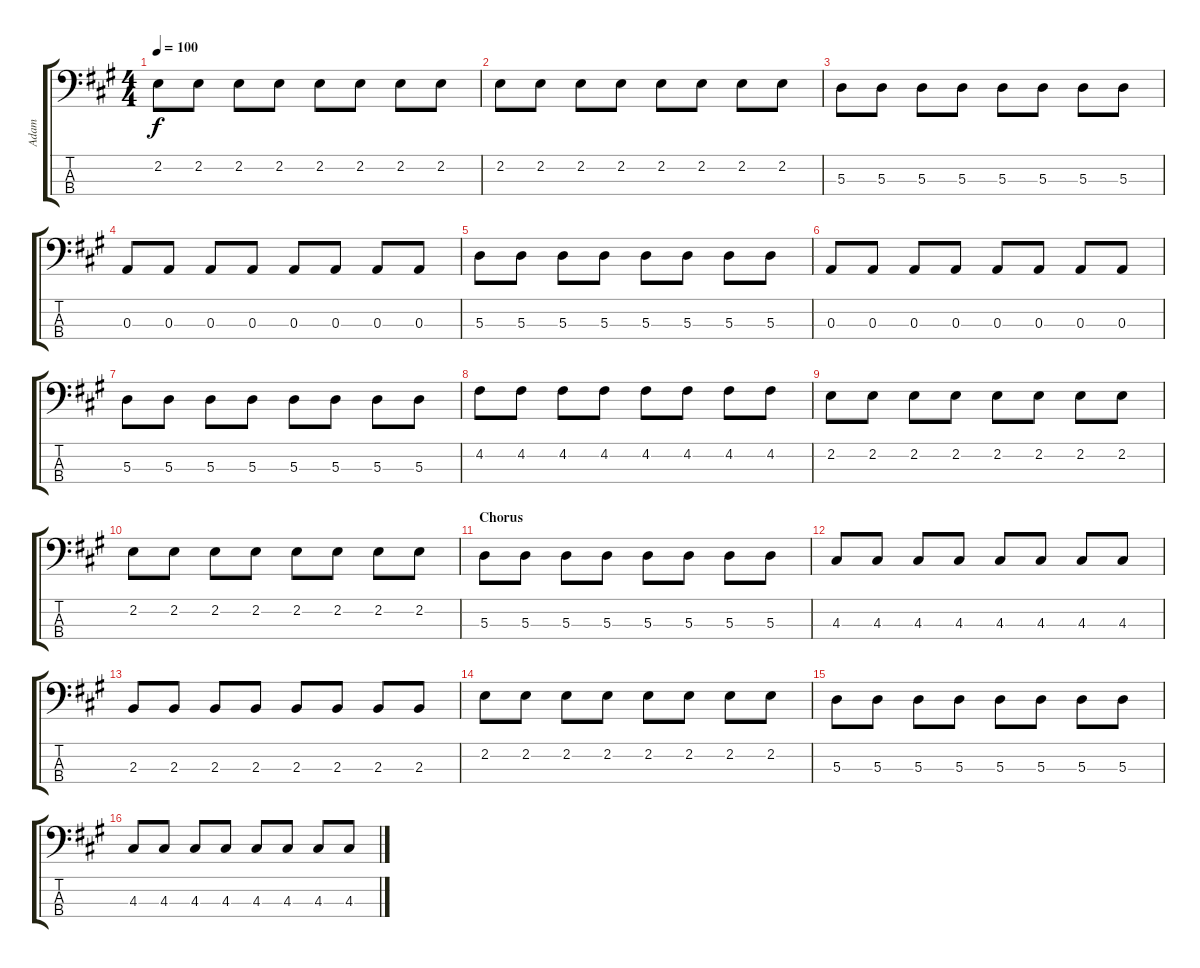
\track ("Adam" "Adam") {instrument electricbassfinger}
\staff {score tabs}
\tuning (G2 D2 A1 E1) {hide}
\ts (4 4)
\tempo 100
\clef f4
\ks f#minor
2.2.8{dy f} 2.2.8 2.2.8 2.2.8 2.2.8 2.2.8 2.2.8 2.2.8 |
2.2.8 2.2.8 2.2.8 2.2.8 2.2.8 2.2.8 2.2.8 2.2.8 |
5.3.8 5.3.8 5.3.8 5.3.8 5.3.8 5.3.8 5.3.8 5.3.8 |
0.3.8 0.3.8 0.3.8 0.3.8 0.3.8 0.3.8 0.3.8 0.3.8 |
5.3.8 5.3.8 5.3.8 5.3.8 5.3.8 5.3.8 5.3.8 5.3.8 |
0.3.8 0.3.8 0.3.8 0.3.8 0.3.8 0.3.8 0.3.8 0.3.8 |
5.3.8 5.3.8 5.3.8 5.3.8 5.3.8 5.3.8 5.3.8 5.3.8 |
4.2.8 4.2.8 4.2.8 4.2.8 4.2.8 4.2.8 4.2.8 4.2.8 |
2.2.8 2.2.8 2.2.8 2.2.8 2.2.8 2.2.8 2.2.8 2.2.8 |
2.2.8 2.2.8 2.2.8 2.2.8 2.2.8 2.2.8 2.2.8 2.2.8 |
\section ("" "Chorus")
5.3.8 5.3.8 5.3.8 5.3.8 5.3.8 5.3.8 5.3.8 5.3.8 |
4.3.8 4.3.8 4.3.8 4.3.8 4.3.8 4.3.8 4.3.8 4.3.8 |
2.3.8 2.3.8 2.3.8 2.3.8 2.3.8 2.3.8 2.3.8 2.3.8 |
2.2.8 2.2.8 2.2.8 2.2.8 2.2.8 2.2.8 2.2.8 2.2.8 |
5.3.8 5.3.8 5.3.8 5.3.8 5.3.8 5.3.8 5.3.8 5.3.8 |
4.3.8 4.3.8 4.3.8 4.3.8 4.3.8 4.3.8 4.3.8 4.3.8
